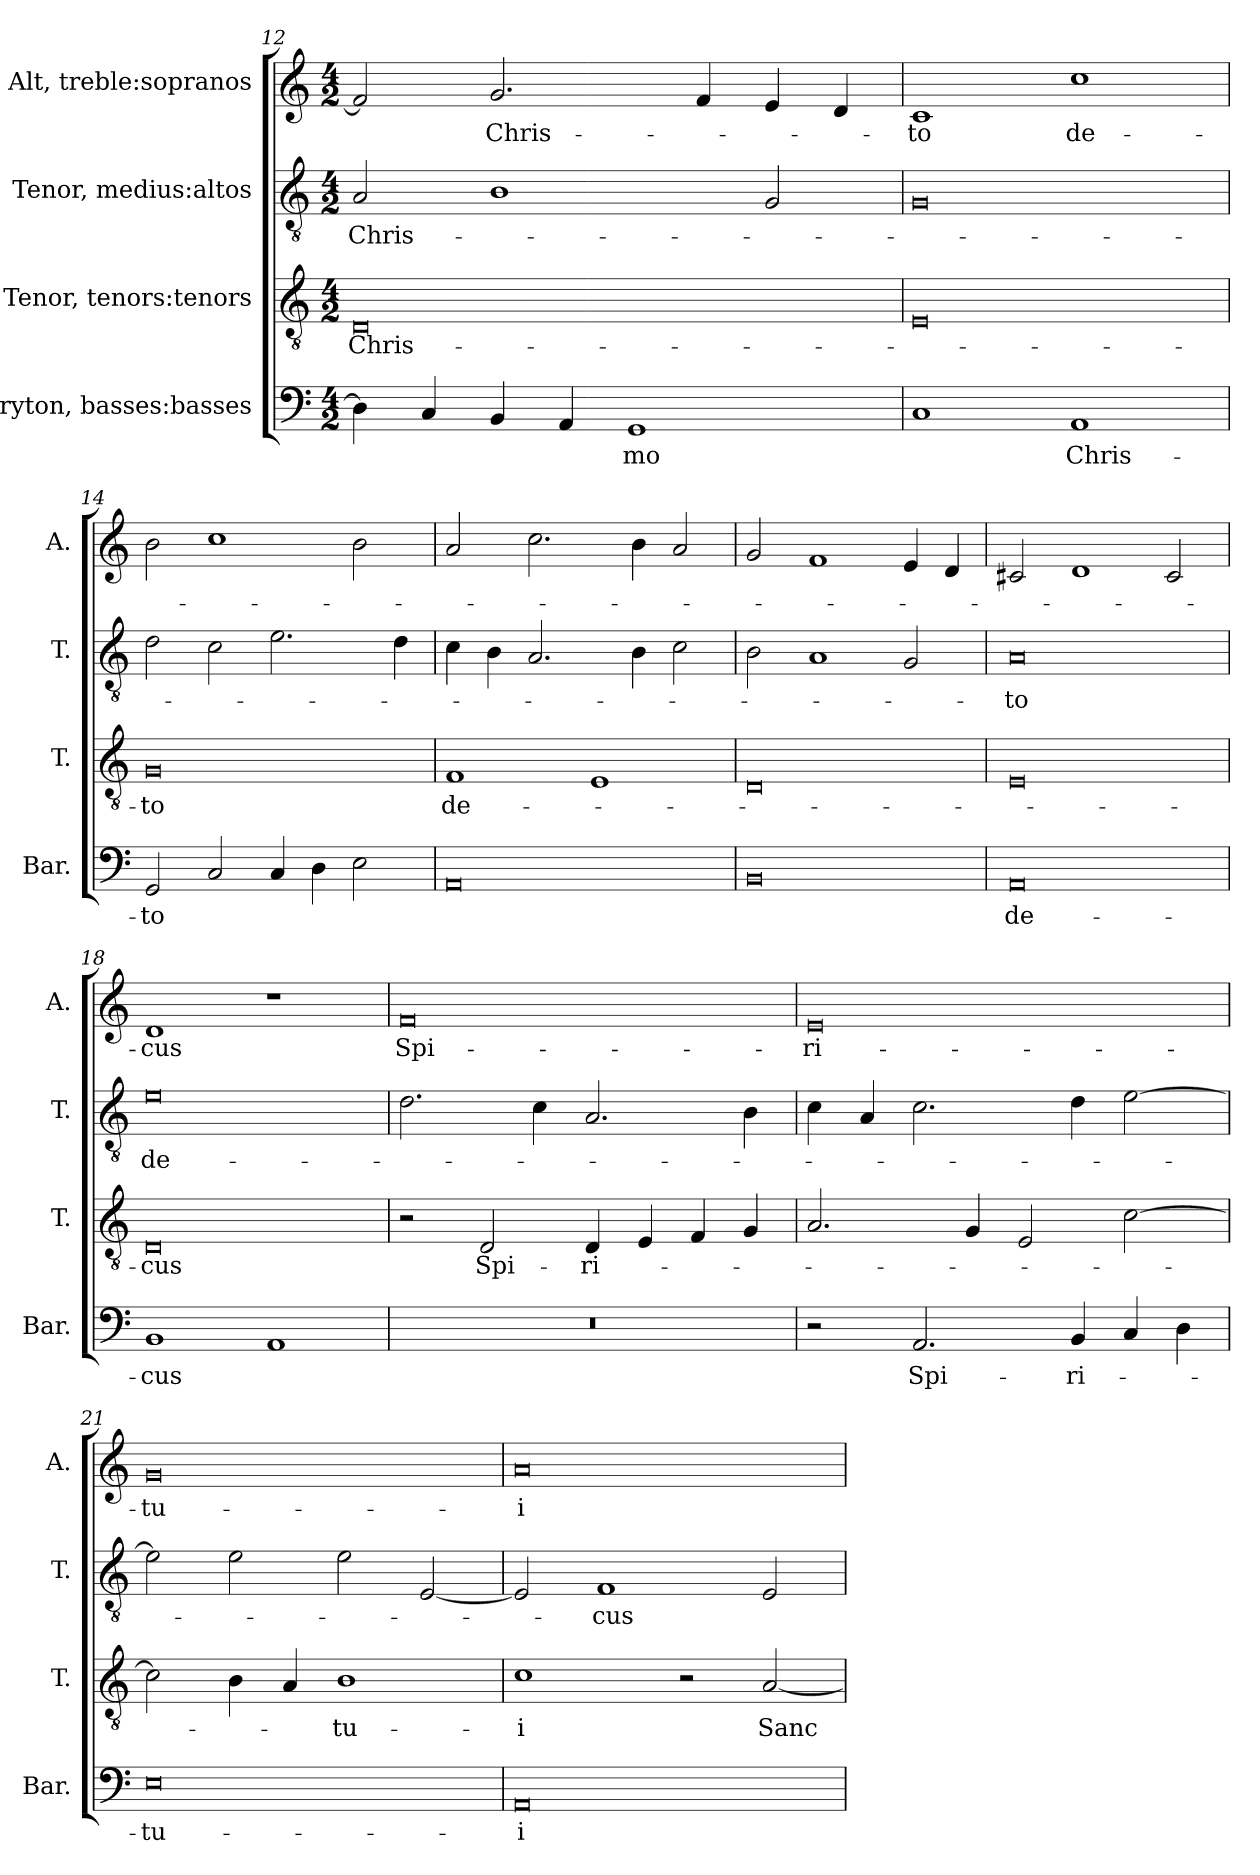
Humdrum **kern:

**kern	**text	**kern	**text	**kern	**text	**kern	**text
*part4	*part4	*part3	*part3	*part2	*part2	*part1	*part1
*staff4	*staff4	*staff3	*staff3	*staff2	*staff2	*staff1	*staff1
*I"Baryton, basses:basses	*	*I"Tenor, tenors:tenors	*	*I"Tenor, medius:altos	*	*I"Alt, treble:sopranos	*
*I'Bar.	*	*I'T.	*	*I'T.	*	*I'A.	*
!!LO:LB:g=z
*clefF4	*	*clefGv2	*	*clefGv2	*	*clefG2	*
*k[]	*	*k[]	*	*k[]	*	*k[]	*
*M4/2	*	*M4/2	*	*M4/2	*	*M4/2	*
=12	=12	=12	=12	=12	=12	=12	=12
!	!	!	!LO:LY:b	!	!LO:LY:b	!	!
4D\]	.	0D	Chris-	2A/	Chris-	2f/]	.
4C/	.	.	.	.	.	.	.
!	!	!	!	!	!	!	!LO:LY:b
4BB/	.	.	.	1B	.	2.g/	Chris-
4AA/	.	.	.	.	.	.	.
!	!LO:LY:b	!	!	!	!	!	!
1GG	-mo	.	.	.	.	.	.
.	.	.	.	.	.	4f/	.
.	.	.	.	2G/	.	4e/	.
.	.	.	.	.	.	4d/	.
=13	=13	=13	=13	=13	=13	=13	=13
!	!	!	!	!	!	!	!LO:LY:b
1C	.	0E	.	0G	.	1c	-to
!	!LO:LY:b	!	!	!	!	!	!LO:LY:b
1AA	Chris-	.	.	.	.	1cc	de-
=14	=14	=14	=14	=14	=14	=14	=14
!	!LO:LY:b	!	!LO:LY:b	!	!	!	!
2GG/	-to	0G	-to	2d\	.	2b\	.
2C/	.	.	.	2c\	.	1cc	.
4C/	.	.	.	2.e\	.	.	.
4D\	.	.	.	.	.	.	.
2E\	.	.	.	.	.	2b\	.
.	.	.	.	4d\	.	.	.
=15	=15	=15	=15	=15	=15	=15	=15
!	!	!	!LO:LY:b	!	!	!	!
0AA	.	1F	de-	4c\	.	2a/	.
.	.	.	.	4B\	.	.	.
.	.	.	.	2.A/	.	2.cc\	.
.	.	1E	.	.	.	.	.
.	.	.	.	4B\	.	4b\	.
.	.	.	.	2c\	.	2a/	.
=16	=16	=16	=16	=16	=16	=16	=16
0BB	.	0D	.	2B\	.	2g/	.
.	.	.	.	1A	.	1f	.
.	.	.	.	2G/	.	4e/	.
.	.	.	.	.	.	4d/	.
=17	=17	=17	=17	=17	=17	=17	=17
!	!LO:LY:b	!	!	!	!LO:LY:b	!	!
0AA	de-	0E	.	0A	-to	2c#X/	.
.	.	.	.	.	.	1d	.
.	.	.	.	.	.	2c#/	.
!!LO:PB:g=z
=18	=18	=18	=18	=18	=18	=18	=18
!	!LO:LY:b	!	!LO:LY:b	!	!LO:LY:b	!	!LO:LY:b
1BB	-cus	0D	-cus	0e	de-	1d	-cus
1AA	.	.	.	.	.	1r	.
=19	=19	=19	=19	=19	=19	=19	=19
!	!	!	!	!	!	!	!LO:LY:b
0r	.	2r	.	2.d\	.	0f	Spi-
!	!	!	!LO:LY:b	!	!	!	!
.	.	2D/	Spi-	.	.	.	.
.	.	.	.	4c\	.	.	.
!	!	!	!LO:LY:b	!	!	!	!
.	.	4D/	-ri-	2.A/	.	.	.
.	.	4E/	.	.	.	.	.
.	.	4F/	.	.	.	.	.
.	.	4G/	.	4B\	.	.	.
=20	=20	=20	=20	=20	=20	=20	=20
!	!	!	!	!	!	!	!LO:LY:b
2r	.	2.A/	.	4c\	.	0e	-ri-
.	.	.	.	4A/	.	.	.
!	!LO:LY:b	!	!	!	!	!	!
2.AA/	Spi-	.	.	2.c\	.	.	.
.	.	4G/	.	.	.	.	.
.	.	2E/	.	.	.	.	.
!	!LO:LY:b	!	!	!	!	!	!
4BB/	-ri-	.	.	4d\	.	.	.
4C/	.	[2c\	.	[2e\	.	.	.
4D\	.	.	.	.	.	.	.
=21	=21	=21	=21	=21	=21	=21	=21
!	!LO:LY:b	!	!	!	!	!	!LO:LY:b
0E	-tu-	2c\]	.	2e\]	.	0g	-tu-
.	.	4B\	.	2e\	.	.	.
.	.	4A/	.	.	.	.	.
!	!	!	!LO:LY:b	!	!	!	!
.	.	1B	-tu-	2e\	.	.	.
.	.	.	.	[2E/	.	.	.
=22	=22	=22	=22	=22	=22	=22	=22
!	!LO:LY:b	!	!LO:LY:b	!	!	!	!LO:LY:b
0AA	-i	1c	-i	2E/]	.	0a	-i
!	!	!	!	!	!LO:LY:b	!	!
.	.	.	.	1F	-cus	.	.
.	.	2r	.	.	.	.	.
!	!	!	!LO:LY:b	!	!	!	!
.	.	[2A/	Sanc-	2E/	.	.	.
=	=	=	=	=	=	=	=
*-	*-	*-	*-	*-	*-	*-	*-
